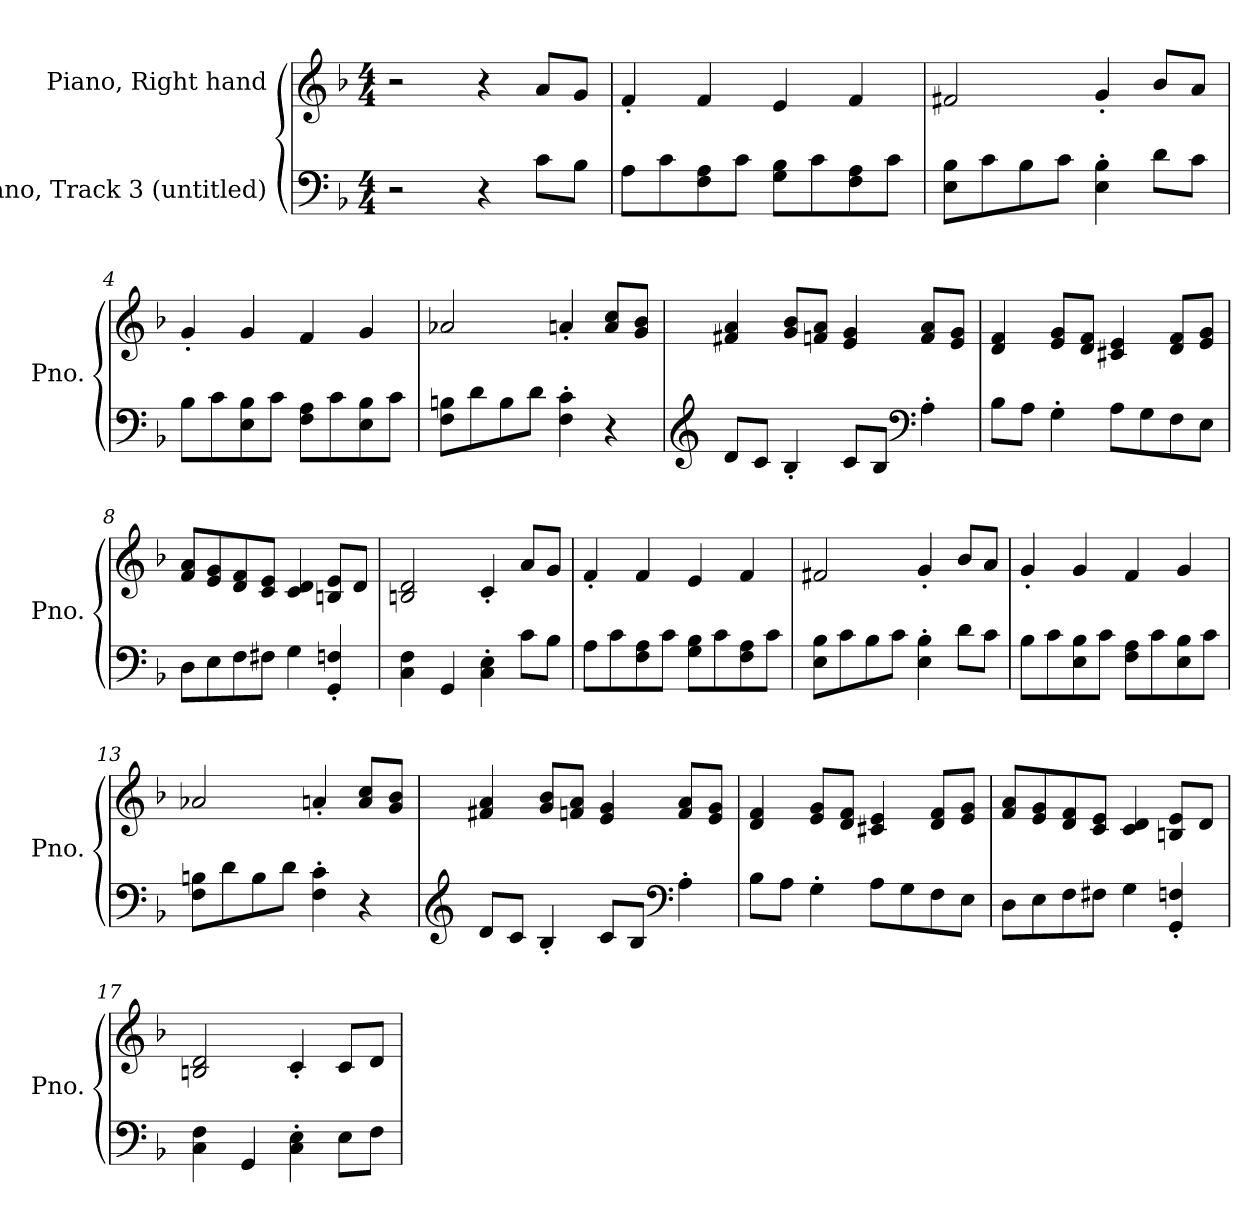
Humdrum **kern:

**kern	**kern
*part2	*part1
*staff2	*staff1
*I"Piano, Track 3 (untitled)	*I"Piano, Right hand
*I'Pno.	*I'Pno.
*clefF4	*clefG2
*k[b-]	*k[b-]
*M4/4	*M4/4
*MM100	*MM100
=1	=1
2r	2r
4r	4r
8c\L	8a/L
8B-\J	8g/J
=2	=2
8A\L	4f'/
8c\	.
8F\ 8A\	4f/
8c\J	.
8G\ 8B-\L	4e/
8c\	.
8F\ 8A\	4f/
8c\J	.
=3	=3
8E\ 8B-\L	2f#X/
8c\	.
8B-\	.
8c\J	.
4E\' 4B-\'	4g'/
8d\L	8b-/L
8c\J	8a/J
=4	=4
8B-\L	4g'/
8c\	.
8E\ 8B-\	4g/
8c\J	.
8F\ 8A\L	4f/
8c\	.
8E\ 8B-\	4g/
8c\J	.
!!LO:LB:g=z
=5	=5
8F\ 8Bn\L	2a-X/
8d\	.
8B\	.
8d\J	.
4F\' 4c\'	4an'/
4r	8a/ 8cc/L
.	8g/ 8b-/J
=6	=6
*clefG2	*
8d/L	4f#X/ 4a/
8c/J	.
4B-'/	8g/ 8b-/L
.	8fn/ 8a/J
8c/L	4e/ 4g/
8B-/J	.
*clefF4	*
4A'\	8f/ 8a/L
.	8e/ 8g/J
=7	=7
8B-\L	4d/ 4f/
8A\J	.
4G'\	8e/ 8g/L
.	8d/ 8f/J
8A\L	4c#X/ 4e/
8G\	.
8F\	8d/ 8f/L
8E\J	8e/ 8g/J
=8	=8
8D\L	8f/ 8a/L
8E\	8e/ 8g/
8F\	8d/ 8f/
8F#X\J	8c/ 8e/J
4G\	4c/ 4d/
4GG/' 4Fn/'	8Bn/ 8e/L
.	8d/J
!!LO:LB:g=z
=9	=9
4C\ 4F\	2Bn/ 2d/
4GG/	.
4C\' 4E\'	4c'/
8c\L	8a/L
8B-\J	8g/J
=10	=10
8A\L	4f'/
8c\	.
8F\ 8A\	4f/
8c\J	.
8G\ 8B-\L	4e/
8c\	.
8F\ 8A\	4f/
8c\J	.
=11	=11
8E\ 8B-\L	2f#X/
8c\	.
8B-\	.
8c\J	.
4E\' 4B-\'	4g'/
8d\L	8b-/L
8c\J	8a/J
=12	=12
8B-\L	4g'/
8c\	.
8E\ 8B-\	4g/
8c\J	.
8F\ 8A\L	4f/
8c\	.
8E\ 8B-\	4g/
8c\J	.
=13	=13
8F\ 8Bn\L	2a-X/
8d\	.
8B\	.
8d\J	.
4F\' 4c\'	4an'/
4r	8a/ 8cc/L
.	8g/ 8b-/J
!!LO:LB:g=z
=14	=14
*clefG2	*
8d/L	4f#X/ 4a/
8c/J	.
4B-'/	8g/ 8b-/L
.	8fn/ 8a/J
8c/L	4e/ 4g/
8B-/J	.
*clefF4	*
4A'\	8f/ 8a/L
.	8e/ 8g/J
=15	=15
8B-\L	4d/ 4f/
8A\J	.
4G'\	8e/ 8g/L
.	8d/ 8f/J
8A\L	4c#X/ 4e/
8G\	.
8F\	8d/ 8f/L
8E\J	8e/ 8g/J
=16	=16
8D\L	8f/ 8a/L
8E\	8e/ 8g/
8F\	8d/ 8f/
8F#X\J	8c/ 8e/J
4G\	4c/ 4d/
4GG/' 4Fn/'	8Bn/ 8e/L
.	8d/J
=17	=17
4C\ 4F\	2Bn/ 2d/
4GG/	.
4C\' 4E\'	4c'/
8E\L	8c/L
8F\J	8d/J
=	=
*-	*-
